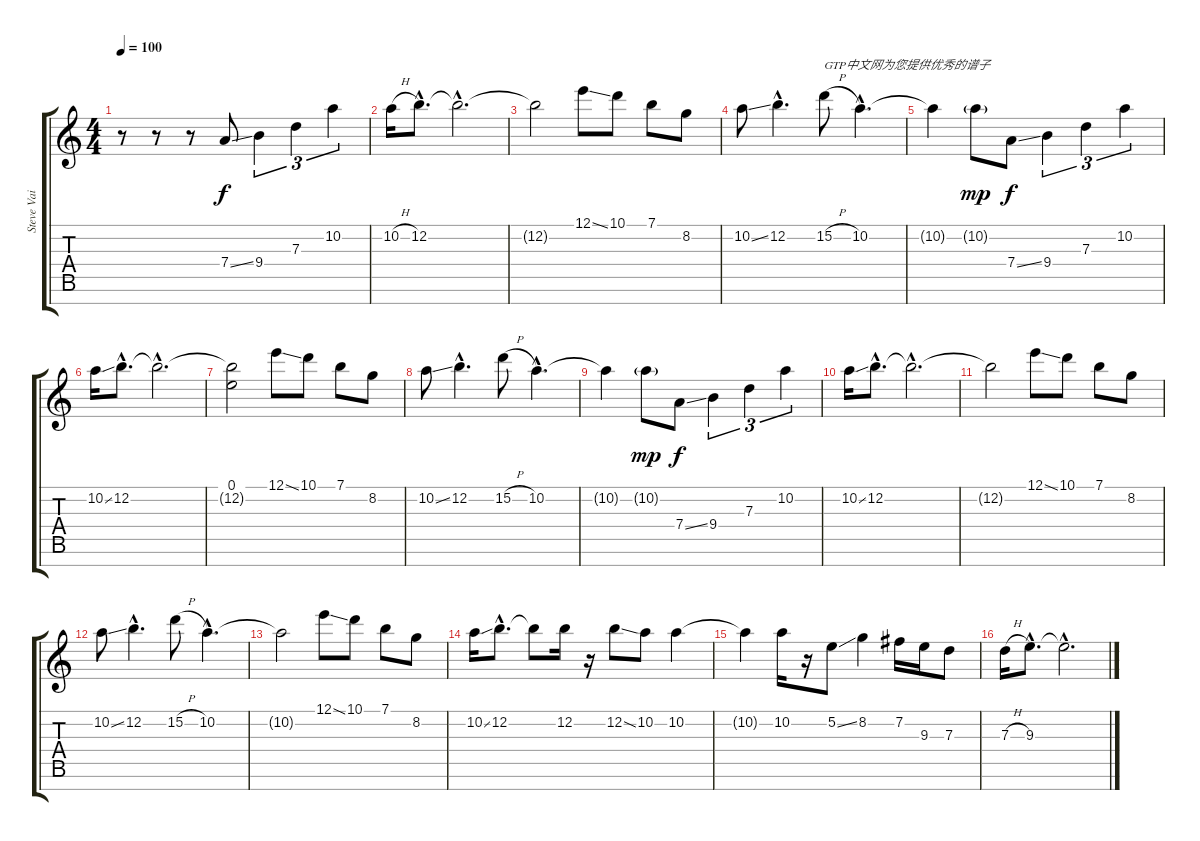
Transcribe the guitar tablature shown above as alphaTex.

\track ("Steve Vai" "Steve Vai") {instrument distortionguitar}
\staff {score tabs}
\tuning (E4 B3 G3 D3 A2 E2 B1) {hide}
\ts (4 4)
\tempo 100
\clef g2
\ks c
r.8{dy f volume 12 instrument overdrivenguitar} r.8 r.8 7.4{ss}.8 9.4.4{tu (3 2)} 7.3.4{tu (3 2)} 10.2.4{tu (3 2)} |
10.2{h}.16 12.2{hac}.8{d} 12.2{hac t}.2{d} |
12.2{t}.2 12.1{ss}.8 10.1.8 7.1.8 8.2.8 |
10.2{ss}.8 12.2{hac}.4{d} 15.2{h}.8{txt "GTP中文网为您提供优秀的谱子"} 10.2{hac}.4{d} |
10.2{t}.4 10.2{g}.8{dy mp} 7.4{ss}.8{dy f} 9.4.4{tu (3 2)} 7.3.4{tu (3 2)} 10.2.4{tu (3 2)} |
10.2{ss}.16 12.2{hac}.8{d} 12.2{hac t}.2{d} |
(0.1 12.2{t}).2 12.1{ss}.8 10.1.8 7.1.8 8.2.8 |
10.2{ss}.8 12.2{hac}.4{d} 15.2{h}.8 10.2{hac}.4{d} |
10.2{t}.4 10.2{g}.8{dy mp} 7.4{ss}.8{dy f} 9.4.4{tu (3 2)} 7.3.4{tu (3 2)} 10.2.4{tu (3 2)} |
10.2{ss}.16 12.2{hac}.8{d} 12.2{hac t}.2{d} |
12.2{t}.2 12.1{ss}.8 10.1.8 7.1.8 8.2.8 |
10.2{ss}.8 12.2{hac}.4{d} 15.2{h}.8 10.2{hac}.4{d} |
10.2{t}.2 12.1{ss}.8 10.1.8 7.1.8 8.2.8 |
10.2{ss}.16 12.2{hac}.8{d} 12.2{t}.8 12.2.16 r.16 12.2{ss}.8 10.2.8 10.2.4 |
10.2{t}.4 10.2.16 r.16 5.2{ss}.8 8.2.4 7.2.16 9.3.16 7.3.8 |
7.3{h}.16 9.3{hac}.8{d} 9.3{hac t}.2{d}
